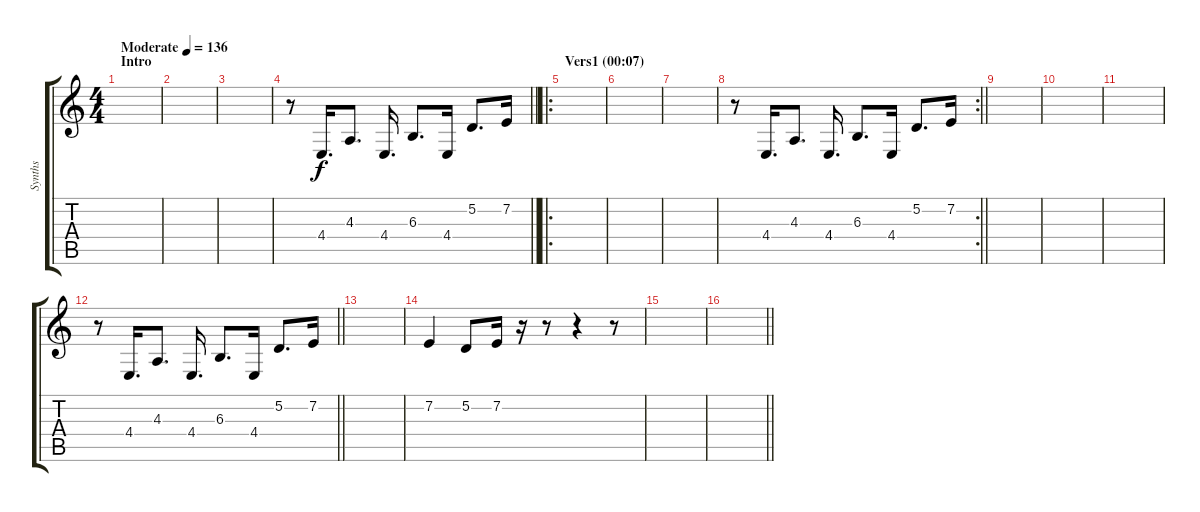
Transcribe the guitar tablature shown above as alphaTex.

\track ("Synths" "Synths") {instrument brasssection}
\staff {score tabs}
\tuning (D4 A3 F3 C3 G2 C2) {hide}
\ts (4 4)
\section ("" "Intro")
\tempo (136 "Moderate")
\clef g2
\ks c
|
|
|
\barLineRight lightlight
r.8 4.4.16{d} 4.3.8{d} 4.4.16{d} 6.3.8{d} 4.4.16 5.2.8{d} 7.2.16 |
\ro
\section ("" "Vers1 (00:07)")
|
|
|
\rc 2
\barLineRight lightlight
r.8 4.4.16{d} 4.3.8{d} 4.4.16{d} 6.3.8{d} 4.4.16 5.2.8{d} 7.2.16 |
|
|
|
\barLineRight lightlight
r.8 4.4.16{d} 4.3.8{d} 4.4.16{d} 6.3.8{d} 4.4.16 5.2.8{d} 7.2.16 |
|
7.2.4 5.2.8 7.2.16 r.16 r.8 r.4 r.8 |
|
\barLineRight lightlight
